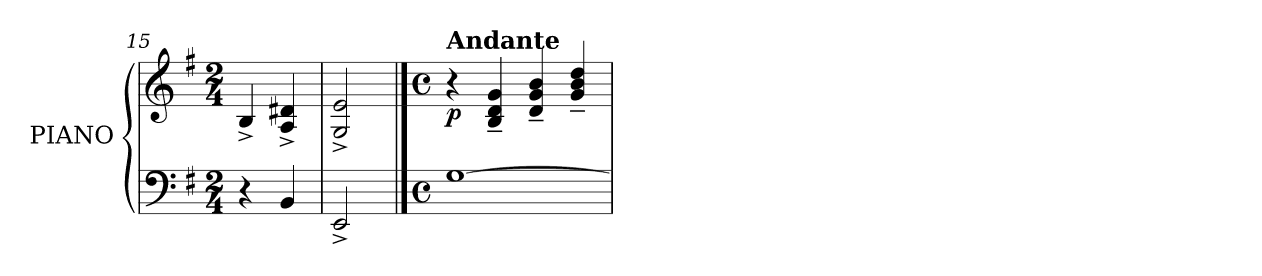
**kern	**kern	**dynam
*part1	*part1	*part1
*staff2	*staff1	*staff1/2
*I"PIANO	*	*
*I'Pno.	*	*
*clefF4	*clefG2	*
*k[f#]	*k[f#]	*
*M2/4	*M2/4	*
=15	=15	=15
4r	4B^/	.
4BB/	4A/^ 4d#X/^	.
=16	=16	=16
2EE^/	2G/^ 2e/^	.
!!LO:PB:g=z
==1	==1	==1
*M4/4	*M4/4	*
*met(c)	*met(c)	*
!	!LO:TX:a:B:t=Andante	!
!	!	!LO:DY:b
[1G	4r	p
.	4B/~ 4d/~ 4g/~	.
.	4d/~ 4g/~ 4b/~	.
.	4g/~ 4b/~ 4dd/~	.
=	=	=
*-	*-	*-
